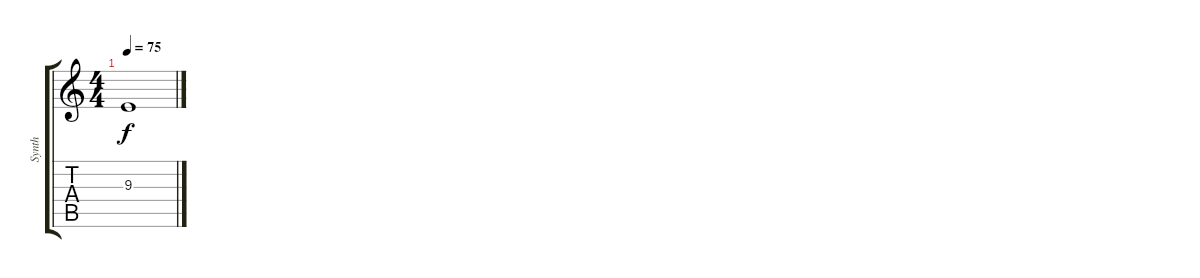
\track ("Synth" "Synth") {instrument pad8sweep}
\staff {score tabs}
\tuning (E4 B3 G3 D3 A2 E2) {hide}
\ts (4 4)
\tempo 75
\clef g2
\ks c
9.3.1{dy f}
